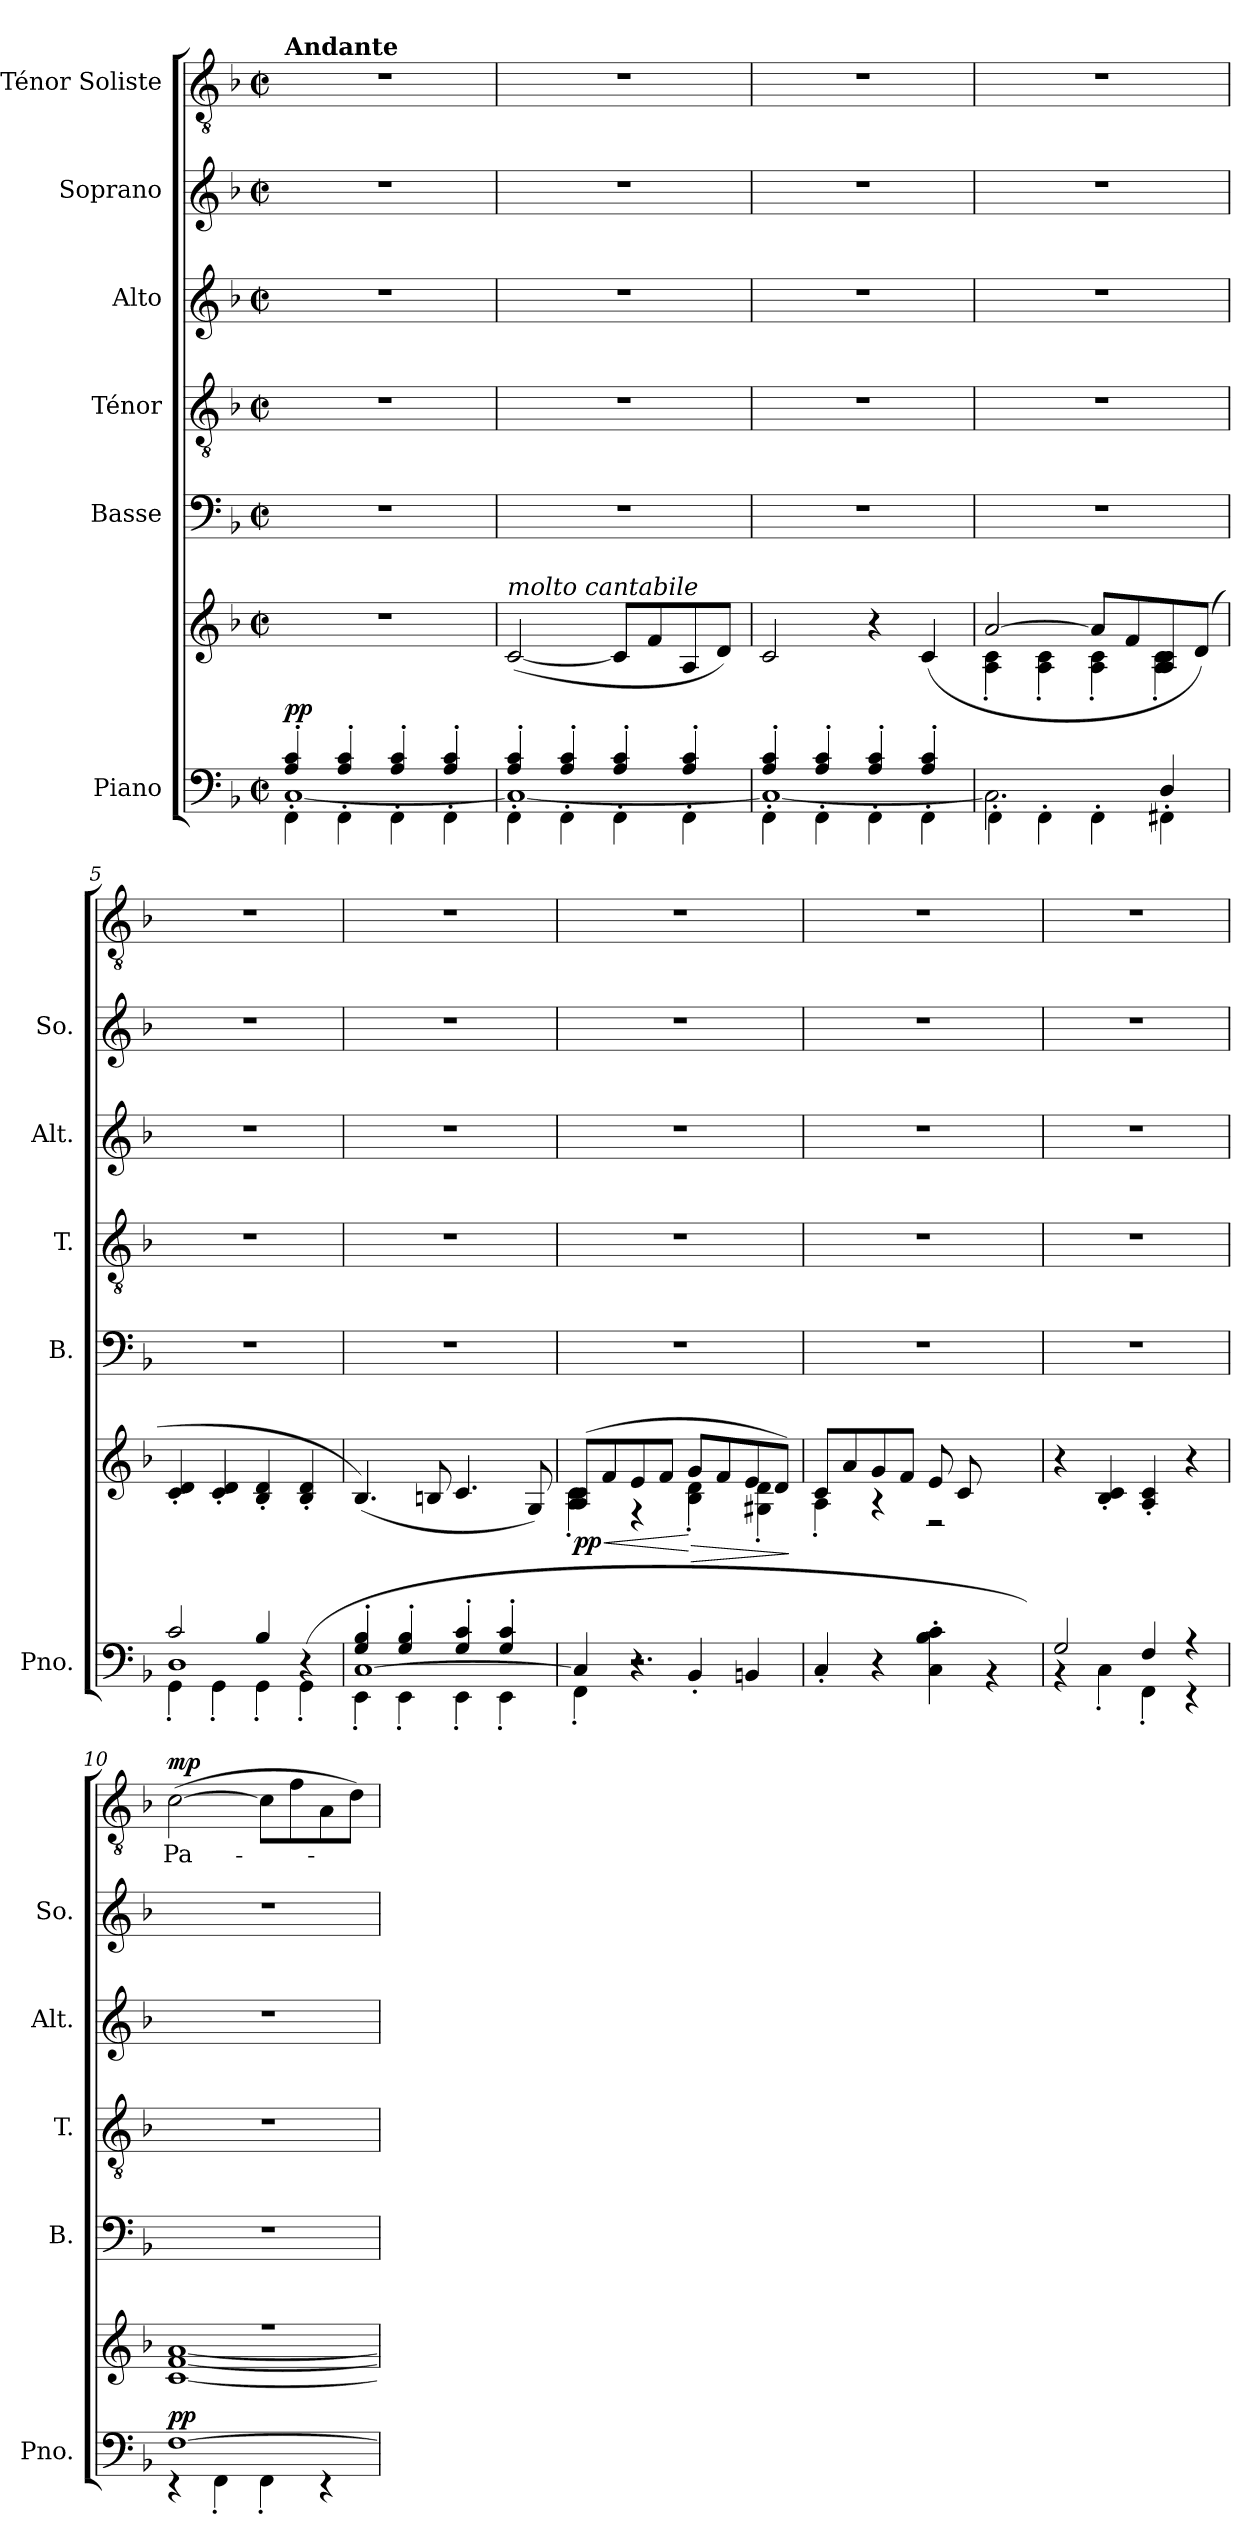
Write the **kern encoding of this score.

**kern	**kern	**dynam	**kern	**kern	**kern	**kern	**kern	**text	**dynam
*part6	*part6	*part6	*part5	*part4	*part3	*part2	*part1	*part1	*part1
*staff7	*staff6	*staff6/7	*staff5	*staff4	*staff3	*staff2	*staff1	*staff1	*staff1
*I"Piano	*	*	*I"Basse	*I"Ténor	*I"Alto	*I"Soprano	*I"Ténor Soliste	*	*
*I'Pno.	*	*	*I'B.	*I'T.	*I'Alt.	*I'So.	*	*	*
*clefF4	*clefG2	*	*clefF4	*clefGv2	*clefG2	*clefG2	*clefGv2	*	*
*k[b-]	*k[b-]	*	*k[b-]	*k[b-]	*k[b-]	*k[b-]	*k[b-]	*	*
*M4/4	*M4/4	*	*M4/4	*M4/4	*M4/4	*M4/4	*M4/4	*	*
*met(c|)	*met(c|)	*	*met(c|)	*met(c|)	*met(c|)	*met(c|)	*met(c|)	*	*
=1	=1	=1	=1	=1	=1	=1	=1	=1	=1
*^	*	*	*	*	*	*	*^	*	*
*	*^	*	*	*	*	*	*	*	*	*	*
!	!	!	!	!	!	!	!	!	!LO:TX:a:B:t=Andante	!	!	!
!	!	!	!	!LO:DY:a=2	!	!	!	!	!	!	!	!
4A/' 4c/'	[1C	4FF'\	1r	pp	1r	1r	1r	1r	1r	4C/yy	.	.
4A/' 4c/'	.	4FF'\	.	.	.	.	.	.	.	4ryy	.	.
4A/' 4c/'	.	4FF'\	.	.	.	.	.	.	.	2ryy	.	.
4A/' 4c/'	.	4FF'\	.	.	.	.	.	.	.	.	.	.
*	*	*	*	*	*	*	*	*	*v	*v	*	*
=2	=2	=2	=2	=2	=2	=2	=2	=2	=2	=2	=2
!	!	!	!LO:TX:a:i:t=molto cantabile	!	!	!	!	!	!	!	!
4A/' 4c/'	1C_	4FF'\	([2c/	.	1r	1r	1r	1r	1r	.	.
4A/' 4c/'	.	4FF'\	.	.	.	.	.	.	.	.	.
4A/' 4c/'	.	4FF'\	8c/L]	.	.	.	.	.	.	.	.
.	.	.	8f/	.	.	.	.	.	.	.	.
4A/' 4c/'	.	4FF'\	8A/	.	.	.	.	.	.	.	.
.	.	.	8d/J)	.	.	.	.	.	.	.	.
=3	=3	=3	=3	=3	=3	=3	=3	=3	=3	=3	=3
4A/' 4c/'	1C_	4FF'\	2c/	.	1r	1r	1r	1r	1r	.	.
4A/' 4c/'	.	4FF'\	.	.	.	.	.	.	.	.	.
4A/' 4c/'	.	4FF'\	4r	.	.	.	.	.	.	.	.
4A/' 4c/'	.	4FF'\	(4c/	.	.	.	.	.	.	.	.
=4	=4	=4	=4	=4	=4	=4	=4	=4	=4	=4	=4
*	*	*	*^	*	*	*	*	*	*	*	*
1ryy	2.C\]	4FF'\	[2a/	4A\' 4c\'	.	1r	1r	1r	1r	1r	.	.
.	.	4FF'\	.	4A\' 4c\'	.	.	.	.	.	.	.	.
.	.	4FF'\	8a/L]	4A\' 4c\'	.	.	.	.	.	.	.	.
.	.	.	8f/	.	.	.	.	.	.	.	.	.
.	4D/	4FF#X'\	8A/ 8c/	4A\' 4c\'	.	.	.	.	.	.	.	.
.	.	.	(8d/J)	.	.	.	.	.	.	.	.	.
*	*	*	*v	*v	*	*	*	*	*	*	*	*
!!LO:LB:g=z
=5	=5	=5	=5	=5	=5	=5	=5	=5	=5	=5	=5
*	*	*	*	*	*	*	*	*	*^	*	*
2c/)	4GG'\	1D	4c/' 4d/'	.	1r	1r	1r	1r	1r	4C/yy	.	.
.	4GG'\	.	4c/' 4d/'	.	.	.	.	.	.	4ryy	.	.
4B-/	4GG'\	.	4B-/' 4d/'	.	.	.	.	.	.	2ryy	.	.
4r	(4GG'\	.	4B-/' 4d/'	.	.	.	.	.	.	.	.	.
*	*	*	*	*	*	*	*	*	*v	*v	*	*
=6	=6	=6	=6	=6	=6	=6	=6	=6	=6	=6	=6
4G/' 4B-/'	4EE'\	[1C	(>4.B-/)	.	1r	1r	1r	1r	1r	.	.
4G/' 4B-/'	4EE'\	.	.	.	.	.	.	.	.	.	.
.	.	.	8Bn/	.	.	.	.	.	.	.	.
4G/' 4c/'	4EE'\	.	4.c/	.	.	.	.	.	.	.	.
4G/' 4c/'	4EE'\	.	.	.	.	.	.	.	.	.	.
.	.	.	8G/)	.	.	.	.	.	.	.	.
=7	=7	=7	=7	=7	=7	=7	=7	=7	=7	=7	=7
!	!	!	!	!LO:HP:b	!	!	!	!	!	!	!
*	*	*	*^	*	*	*	*	*	*	*	*
!	!	!	!	!	!LO:DY:n=1:b	!	!	!	!	!	!	!
1ryy	4FF'\	4C/]	(8A/ 8c/L	4A\' 4c\'	< pp	1r	1r	1r	1r	1r	.	.
.	.	.	8f/	.	.	.	.	.	.	.	.	.
.	4r	2.r	8e/	4r	.	.	.	.	.	.	.	.
.	.	.	8f/J	.	.	.	.	.	.	.	.	.
!	!	!	!	!	!LO:HP:n=1:b	!	!	!	!	!	!	!
.	4BB-'/	.	8g/L	4B-\' 4d\'	[ >	.	.	.	.	.	.	.
.	.	.	8f/	.	.	.	.	.	.	.	.	.
.	4BBn/	.	8e/	4G#X\' 4d\'	.	.	.	.	.	.	.	.
.	.	.	8d/J)	.	.	.	.	.	.	.	.	.
*v	*v	*v	*	*	*	*	*	*	*	*	*	*
*	*v	*v	*	*	*	*	*	*	*	*
.	.	]	.	.	.	.	.	.	.
=8	=8	=8	=8	=8	=8	=8	=8	=8	=8
*^	*^	*	*	*	*	*	*	*	*
2.ryy	4C'/	(8c/L	4A'\	.	1r	1r	1r	1r	1r	.	.
.	.	8a/	.	.	.	.	.	.	.	.	.
.	4r	8g/	4r	.	.	.	.	.	.	.	.
.	.	8f/J	.	.	.	.	.	.	.	.	.
.	4C\' 4B-\' 4c\'	8e/L	2r	.	.	.	.	.	.	.	.
.	.	8c/	.	.	.	.	.	.	.	.	.
8B-/	4r	4ryy	.	.	.	.	.	.	.	.	.
8G/J)	.	.	.	.	.	.	.	.	.	.	.
*	*	*v	*v	*	*	*	*	*	*	*	*
=9	=9	=9	=9	=9	=9	=9	=9	=9	=9	=9
2G/	4r	4r	.	1r	1r	1r	1r	1r	.	.
.	4C'\	4B-/' 4c/'	.	.	.	.	.	.	.	.
4F/	4FF'\	4A/' 4c/'	.	.	.	.	.	.	.	.
4r	4r	4r	.	.	.	.	.	.	.	.
!!LO:LB:g=z
=10	=10	=10	=10	=10	=10	=10	=10	=10	=10	=10
*	*	*^	*	*	*	*	*	*	*	*
!	!	!	!	!LO:DY:a=2	!	!	!	!	!	!LO:LY:b	!LO:DY:b
[1F	4r	1r	[1c [1f [1a	pp	1r	1r	1r	1r	([2c\	Pa-	mp
.	4FF'\	.	.	.	.	.	.	.	.	.	.
.	4FF'\	.	.	.	.	.	.	.	8c\L]	.	.
.	.	.	.	.	.	.	.	.	8f\	.	.
.	4r	.	.	.	.	.	.	.	8A\	.	.
.	.	.	.	.	.	.	.	.	8d\J)	.	.
*v	*v	*	*	*	*	*	*	*	*	*	*
*	*v	*v	*	*	*	*	*	*	*	*
=	=	=	=	=	=	=	=	=	=
*-	*-	*-	*-	*-	*-	*-	*-	*-	*-
